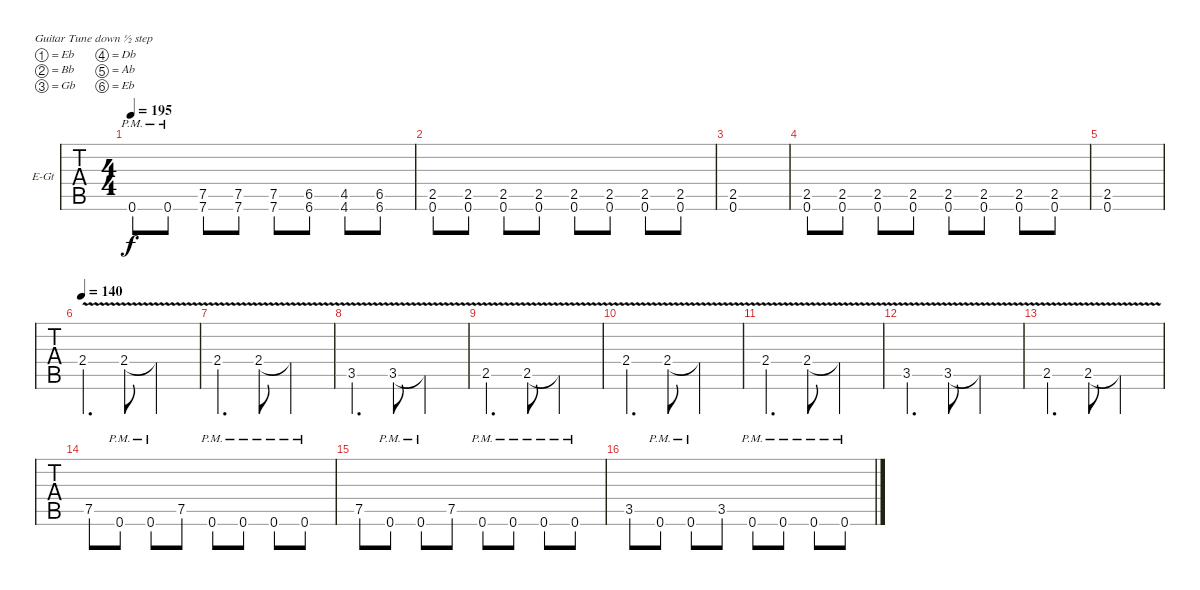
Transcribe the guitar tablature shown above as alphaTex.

\bracketExtendMode groupsimilarinstruments
\firstSystemTrackNameOrientation horizontal
\otherSystemsTrackNameOrientation horizontal
\track ("Илья Мамонтов" "E-Gt") {instrument distortionguitar}
\staff {tabs}
\tuning (Eb4 Bb3 Gb3 Db3 Ab2 Eb2)
\ts (4 4)
\tempo 195
\clef g2
\ks c
0.6{pm}.8{dy f} 0.6{pm}.8 (7.5 7.6).8 (7.5 7.6).8 (7.5 7.6).8 (6.5 6.6).8 (4.5 4.6).8 (6.5 6.6).8 |
(2.5 0.6).8 (2.5 0.6).8 (2.5 0.6).8 (2.5 0.6).8 (2.5 0.6).8 (2.5 0.6).8 (2.5 0.6).8 (2.5 0.6).8 |
(2.5 0.6).1 |
(2.5 0.6).8 (2.5 0.6).8 (2.5 0.6).8 (2.5 0.6).8 (2.5 0.6).8 (2.5 0.6).8 (2.5 0.6).8 (2.5 0.6).8 |
(2.5 0.6).1 |
\tempo 140
2.4{v}.4{d} 2.4{v}.8 2.4{v t}.2 |
2.4{v}.4{d} 2.4{v}.8 2.4{v t}.2 |
3.5{v}.4{d} 3.5{v}.8 3.5{v t}.2 |
2.5{v}.4{d} 2.5{v}.8 2.5{v t}.2 |
2.4{v}.4{d} 2.4{v}.8 2.4{v t}.2 |
2.4{v}.4{d} 2.4{v}.8 2.4{v t}.2 |
3.5{v}.4{d} 3.5{v}.8 3.5{v t}.2 |
2.5{v}.4{d} 2.5{v}.8 2.5{v t}.2 |
7.5.8 0.6{pm}.8 0.6{pm}.8 7.5.8 0.6{pm}.8 0.6{pm}.8 0.6{pm}.8 0.6{pm}.8 |
7.5.8 0.6{pm}.8 0.6{pm}.8 7.5.8 0.6{pm}.8 0.6{pm}.8 0.6{pm}.8 0.6{pm}.8 |
3.5.8 0.6{pm}.8 0.6{pm}.8 3.5.8 0.6{pm}.8 0.6{pm}.8 0.6{pm}.8 0.6{pm}.8
